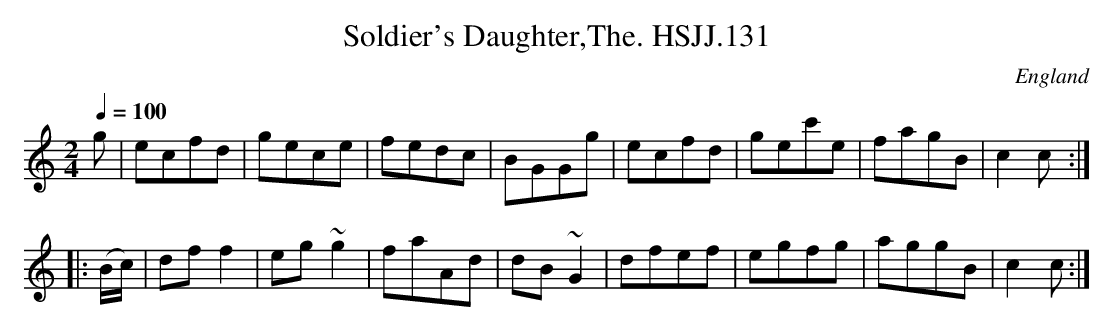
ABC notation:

X:1
T:Soldier's Daughter,The. HSJJ.131
L:1/8
M:2/4
O:England
Q:1/4=100
K:C
g|ecfd|gece|fedc|BGGg|ecfd|gec'e|fagB|c2c:|!
|:(B/c/)|dff2|eg~g2|faAd|dB~G2|dfef|egfg|aggB|c2c:|
